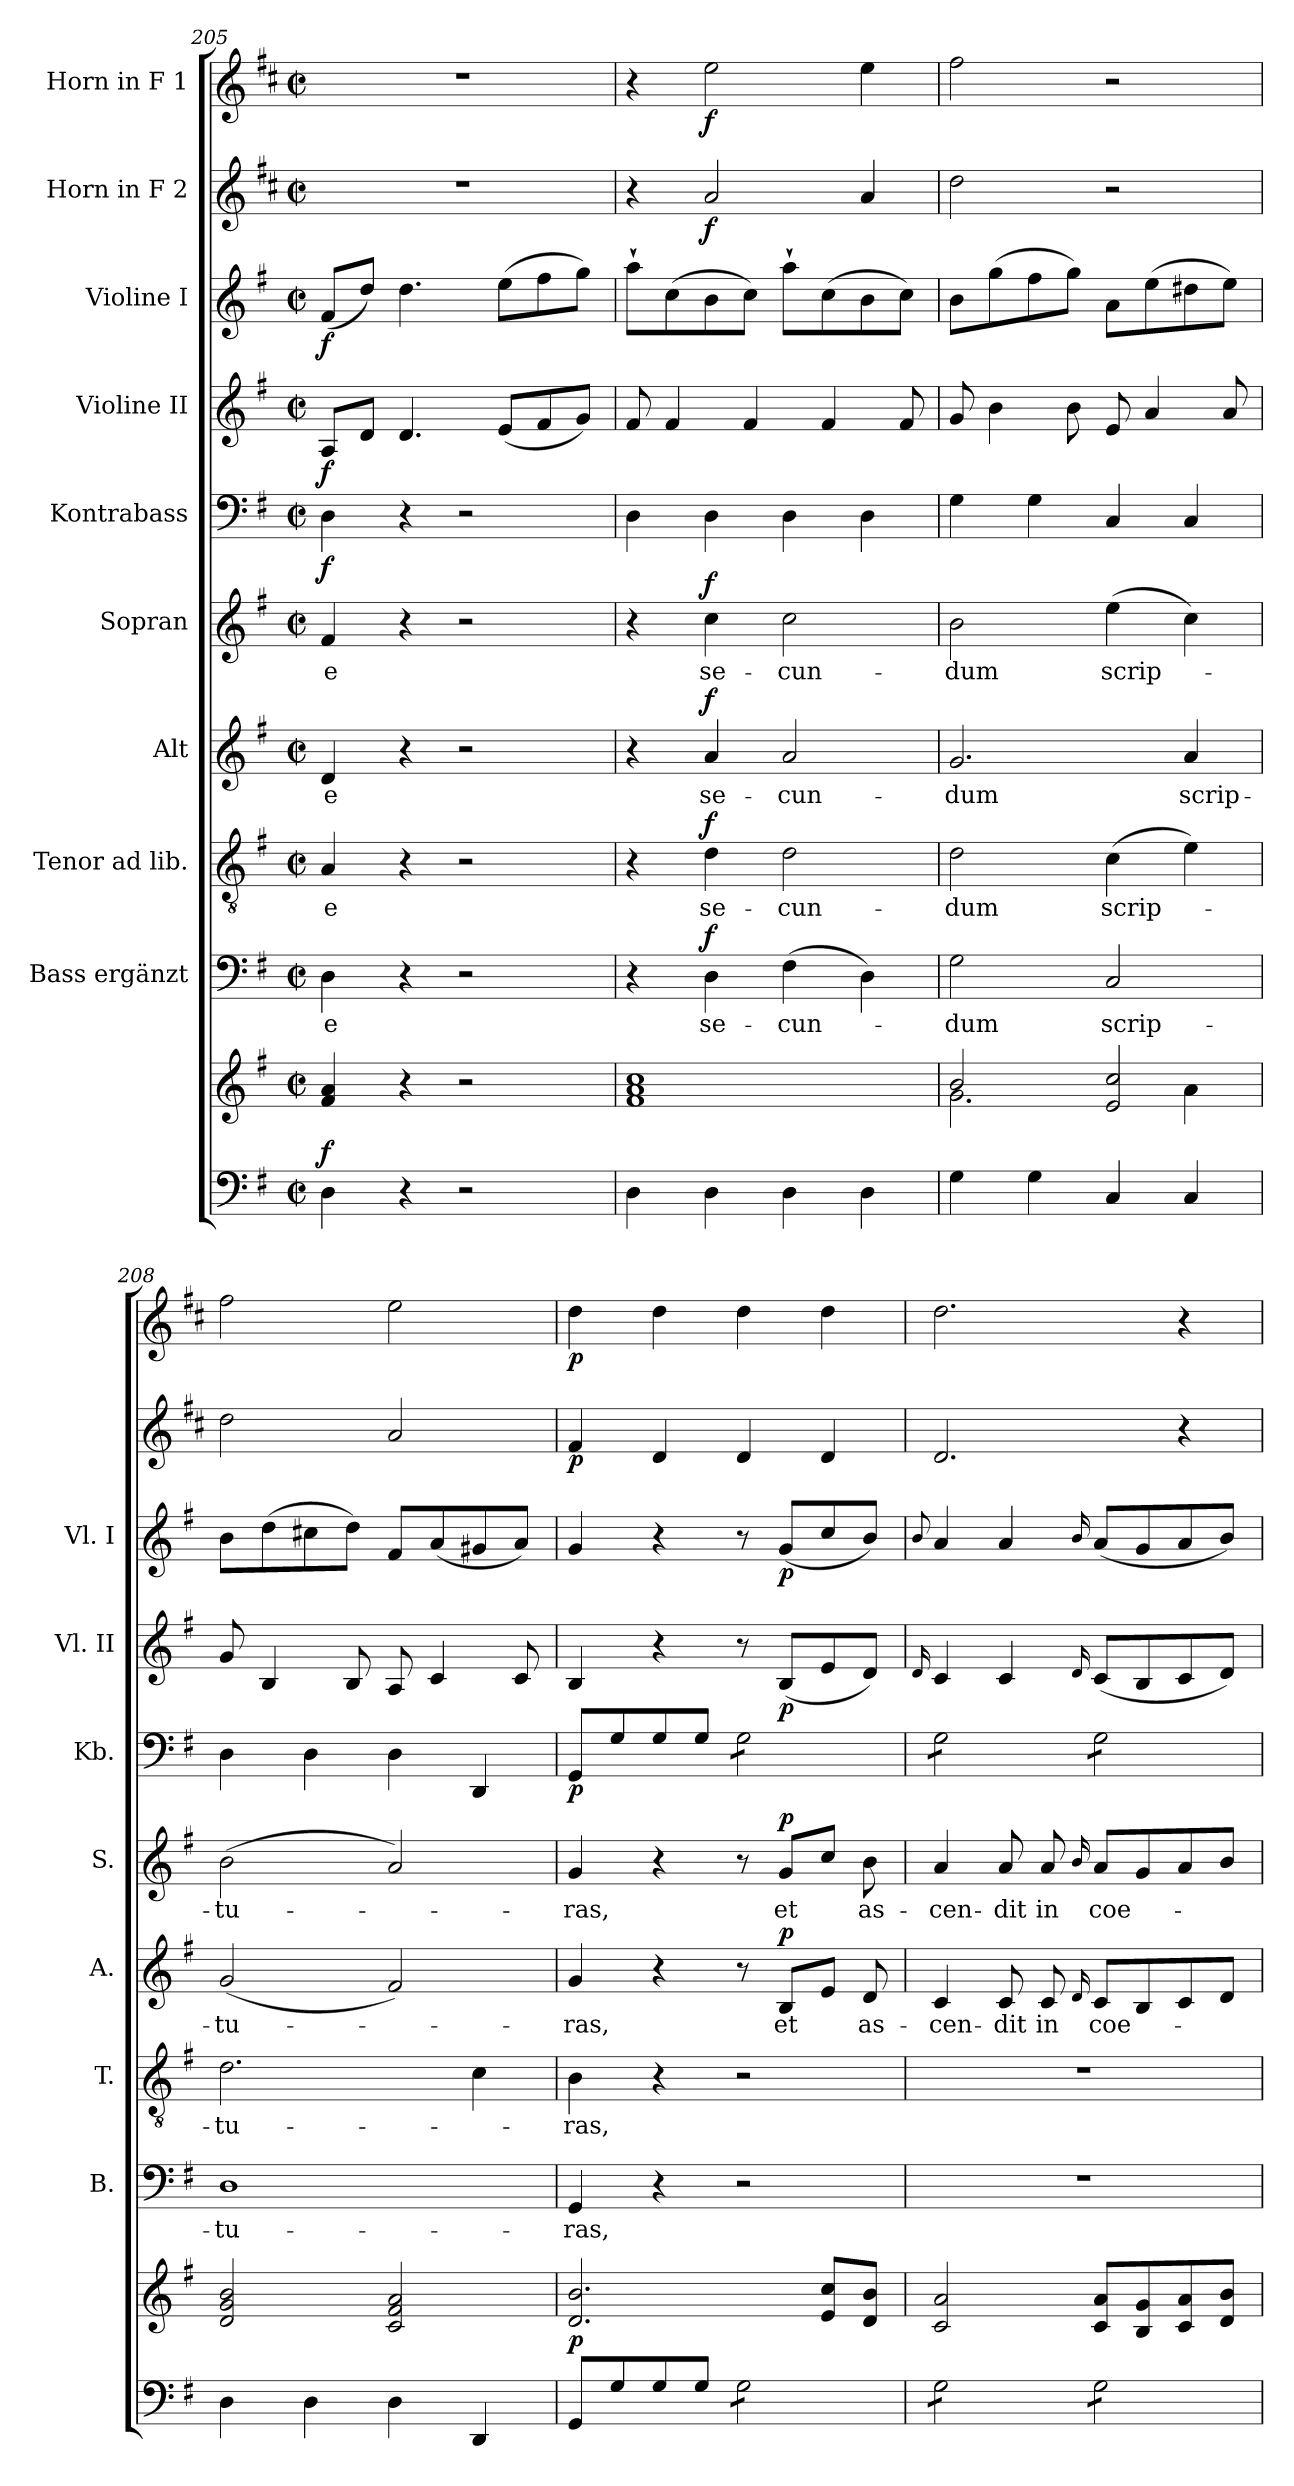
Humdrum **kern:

**kern	**kern	**dynam	**kern	**text	**dynam	**kern	**text	**dynam	**kern	**text	**dynam	**kern	**text	**dynam	**kern	**dynam	**kern	**dynam	**kern	**dynam	**kern	**dynam	**kern	**dynam
*part10	*part10	*part10	*part9	*part9	*part9	*part8	*part8	*part8	*part7	*part7	*part7	*part6	*part6	*part6	*part5	*part5	*part4	*part4	*part3	*part3	*part2	*part2	*part1	*part1
*staff11	*staff10	*staff10/11	*staff9	*staff9	*staff9	*staff8	*staff8	*staff8	*staff7	*staff7	*staff7	*staff6	*staff6	*staff6	*staff5	*staff5	*staff4	*staff4	*staff3	*staff3	*staff2	*staff2	*staff1	*staff1
*	*	*	*I"Bass ergänzt	*	*	*I"Tenor ad lib.	*	*	*I"Alt	*	*	*I"Sopran	*	*	*I"Kontrabass	*	*I"Violine II	*	*I"Violine I	*	*I"Horn in F 2	*	*I"Horn in F 1	*
*	*	*	*I'B.	*	*	*I'T.	*	*	*I'A.	*	*	*I'S.	*	*	*I'Kb.	*	*I'Vl. II	*	*I'Vl. I	*	*	*	*	*
*clefF4	*clefG2	*	*clefF4	*	*	*clefGv2	*	*	*clefG2	*	*	*clefG2	*	*	*clefF4	*	*clefG2	*	*clefG2	*	*clefG2	*	*clefG2	*
*	*	*	*	*	*	*	*	*	*	*	*	*	*	*	*ITrd7c12	*	*	*	*	*	*ITrd4c7	*	*ITrd4c7	*
*k[f#]	*k[f#]	*	*k[f#]	*	*	*k[f#]	*	*	*k[f#]	*	*	*k[f#]	*	*	*k[f#]	*	*k[f#]	*	*k[f#]	*	*k[f#]	*	*k[f#]	*
*G:	*G:	*	*G:	*	*	*G:	*	*	*G:	*	*	*G:	*	*	*G:	*	*G:	*	*G:	*	*G:	*	*G:	*
*M2/2	*M2/2	*	*M2/2	*	*	*M2/2	*	*	*M2/2	*	*	*M2/2	*	*	*M2/2	*	*M2/2	*	*M2/2	*	*M2/2	*	*M2/2	*
*met(c|)	*met(c|)	*	*met(c|)	*	*	*met(c|)	*	*	*met(c|)	*	*	*met(c|)	*	*	*met(c|)	*	*met(c|)	*	*met(c|)	*	*met(c|)	*	*met(c|)	*
=205	=205	=205	=205	=205	=205	=205	=205	=205	=205	=205	=205	=205	=205	=205	=205	=205	=205	=205	=205	=205	=205	=205	=205	=205
!	!	!LO:DY:a=2	!	!LO:LY:b	!	!	!LO:LY:b	!	!	!LO:LY:b	!	!	!LO:LY:b	!	!	!LO:DY:b	!	!LO:DY:b	!	!LO:DY:b	!	!	!	!
4D\	4f#/ 4a/	f	4D\	-e	.	4A/	-e	.	4d/	-e	.	4f#/	-e	.	4DD\	f	8A/L	f	(<8f#/L	f	1r	.	1r	.
.	.	.	.	.	.	.	.	.	.	.	.	.	.	.	.	.	8d/J	.	8dd/J)	.	.	.	.	.
4r	4r	.	4r	.	.	4r	.	.	4r	.	.	4r	.	.	4r	.	4.d/	.	4.dd\	.	.	.	.	.
2r	2r	.	2r	.	.	2r	.	.	2r	.	.	2r	.	.	2r	.	.	.	.	.	.	.	.	.
.	.	.	.	.	.	.	.	.	.	.	.	.	.	.	.	.	(<8e/L	.	(>8ee\L	.	.	.	.	.
.	.	.	.	.	.	.	.	.	.	.	.	.	.	.	.	.	8f#/	.	8ff#\	.	.	.	.	.
.	.	.	.	.	.	.	.	.	.	.	.	.	.	.	.	.	8g/J)	.	8gg\J)	.	.	.	.	.
=206	=206	=206	=206	=206	=206	=206	=206	=206	=206	=206	=206	=206	=206	=206	=206	=206	=206	=206	=206	=206	=206	=206	=206	=206
4D\	1f# 1a 1cc	.	4r	.	.	4r	.	.	4r	.	.	4r	.	.	4DD\	.	8f#/	.	8aa`>\L	.	4r	.	4r	.
.	.	.	.	.	.	.	.	.	.	.	.	.	.	.	.	.	4f#/	.	(>8cc\	.	.	.	.	.
!	!	!	!	!LO:LY:b	!LO:DY:a	!	!LO:LY:b	!LO:DY:a	!	!LO:LY:b	!LO:DY:a	!	!LO:LY:b	!LO:DY:a	!	!	!	!	!	!	!	!LO:DY:b	!	!LO:DY:b
4D\	.	.	4D\	se-	f	4d\	se-	f	4a/	se-	f	4cc\	se-	f	4DD\	.	.	.	8b\	.	2d/	f	2a\	f
.	.	.	.	.	.	.	.	.	.	.	.	.	.	.	.	.	4f#/	.	8cc\J)	.	.	.	.	.
!	!	!	!	!LO:LY:b	!	!	!LO:LY:b	!	!	!LO:LY:b	!	!	!LO:LY:b	!	!	!	!	!	!	!	!	!	!	!
4D\	.	.	(>4F#\	-cun-	.	2d\	-cun-	.	2a/	-cun-	.	2cc\	-cun-	.	4DD\	.	.	.	8aa`>\L	.	.	.	.	.
.	.	.	.	.	.	.	.	.	.	.	.	.	.	.	.	.	4f#/	.	(>8cc\	.	.	.	.	.
4D\	.	.	4D\)	.	.	.	.	.	.	.	.	.	.	.	4DD\	.	.	.	8b\	.	4d/	.	4a\	.
.	.	.	.	.	.	.	.	.	.	.	.	.	.	.	.	.	8f#/	.	8cc\J)	.	.	.	.	.
!!LO:PB:g=z
=207	=207	=207	=207	=207	=207	=207	=207	=207	=207	=207	=207	=207	=207	=207	=207	=207	=207	=207	=207	=207	=207	=207	=207	=207
*	*^	*	*	*	*	*	*	*	*	*	*	*	*	*	*	*	*	*	*	*	*	*	*	*
!	!	!	!	!	!LO:LY:b	!	!	!LO:LY:b	!	!	!LO:LY:b	!	!	!LO:LY:b	!	!	!	!	!	!	!	!	!	!	!
4G\	2b/	2.g\	.	2G\	-dum	.	2d\	-dum	.	2.g/	-dum	.	2b\	-dum	.	4GG\	.	8g/	.	8b\L	.	2g\	.	2b\	.
.	.	.	.	.	.	.	.	.	.	.	.	.	.	.	.	.	.	4b\	.	(>8gg\	.	.	.	.	.
4G\	.	.	.	.	.	.	.	.	.	.	.	.	.	.	.	4GG\	.	.	.	8ff#\	.	.	.	.	.
.	.	.	.	.	.	.	.	.	.	.	.	.	.	.	.	.	.	8b\	.	8gg\J)	.	.	.	.	.
!	!	!	!	!	!LO:LY:b	!	!	!LO:LY:b	!	!	!	!	!	!LO:LY:b	!	!	!	!	!	!	!	!	!	!	!
4C/	2e/ 2cc/	.	.	2C/	scrip-	.	(>4c\	scrip-	.	.	.	.	(>4ee\	scrip-	.	4CC/	.	8e/	.	8a\L	.	2r	.	2r	.
.	.	.	.	.	.	.	.	.	.	.	.	.	.	.	.	.	.	4a/	.	(>8ee\	.	.	.	.	.
!	!	!	!	!	!	!	!	!	!	!	!LO:LY:b	!	!	!	!	!	!	!	!	!	!	!	!	!	!
4C/	.	4a\	.	.	.	.	4e\)	.	.	4a/	scrip-	.	4cc\)	.	.	4CC/	.	.	.	8dd#X\	.	.	.	.	.
.	.	.	.	.	.	.	.	.	.	.	.	.	.	.	.	.	.	8a/	.	8ee\J)	.	.	.	.	.
*	*v	*v	*	*	*	*	*	*	*	*	*	*	*	*	*	*	*	*	*	*	*	*	*	*	*
=208	=208	=208	=208	=208	=208	=208	=208	=208	=208	=208	=208	=208	=208	=208	=208	=208	=208	=208	=208	=208	=208	=208	=208	=208
!	!	!	!	!LO:LY:b	!	!	!LO:LY:b	!	!	!LO:LY:b	!	!	!LO:LY:b	!	!	!	!	!	!	!	!	!	!	!
4D\	2d/ 2g/ 2b/	.	1D	-tu-	.	2.d\	-tu-	.	(<2g/	-tu-	.	(>2b\	-tu-	.	4DD\	.	8g/	.	8b\L	.	2g\	.	2b\	.
.	.	.	.	.	.	.	.	.	.	.	.	.	.	.	.	.	4B/	.	(>8dd\	.	.	.	.	.
4D\	.	.	.	.	.	.	.	.	.	.	.	.	.	.	4DD\	.	.	.	8cc#X\	.	.	.	.	.
.	.	.	.	.	.	.	.	.	.	.	.	.	.	.	.	.	8B/	.	8dd\J)	.	.	.	.	.
4D\	2c/ 2f#/ 2a/	.	.	.	.	.	.	.	2f#/)	.	.	2a/)	.	.	4DD\	.	8A/	.	8f#/L	.	2d/	.	2a\	.
.	.	.	.	.	.	.	.	.	.	.	.	.	.	.	.	.	4c/	.	(<8a/	.	.	.	.	.
4DD/	.	.	.	.	.	4c\	.	.	.	.	.	.	.	.	4DDD/	.	.	.	8g#X/	.	.	.	.	.
.	.	.	.	.	.	.	.	.	.	.	.	.	.	.	.	.	8c/	.	8a/J)	.	.	.	.	.
=209	=209	=209	=209	=209	=209	=209	=209	=209	=209	=209	=209	=209	=209	=209	=209	=209	=209	=209	=209	=209	=209	=209	=209	=209
!	!	!LO:DY:a=2	!	!LO:LY:b	!	!	!LO:LY:b	!	!	!LO:LY:b	!	!	!LO:LY:b	!	!	!LO:DY:b	!	!	!	!	!	!LO:DY:b	!	!LO:DY:b
8GG/L	2.d/ 2.b/	p	4GG/	-ras,	.	4B\	-ras,	.	4g/	-ras,	.	4g/	-ras,	.	8GGG/L	p	4B/	.	4g/	.	4B/	p	4g\	p
8G/	.	.	.	.	.	.	.	.	.	.	.	.	.	.	8GG/	.	.	.	.	.	.	.	.	.
8G/	.	.	4r	.	.	4r	.	.	4r	.	.	4r	.	.	8GG/	.	4r	.	4r	.	4G/	.	4g\	.
8G/J	.	.	.	.	.	.	.	.	.	.	.	.	.	.	8GG/J	.	.	.	.	.	.	.	.	.
*tremolo	*	*	*	*	*	*	*	*	*	*	*	*	*	*	*	*	*	*	*	*	*	*	*	*
*	*	*	*	*	*	*	*	*	*	*	*	*	*	*	*tremolo	*	*	*	*	*	*	*	*	*
8G\L	.	.	2r	.	.	2r	.	.	8r	.	.	8r	.	.	8GG\L	.	8r	.	8r	.	4G/	.	4g\	.
!	!	!	!	!	!	!	!	!	!	!LO:LY:b	!LO:DY:a	!	!LO:LY:b	!LO:DY:a	!	!	!	!LO:DY:b	!	!LO:DY:b	!	!	!	!
8G\	.	.	.	.	.	.	.	.	8B/L	et	p	8g/L	et	p	8GG\	.	(<8B/L	p	(<8g/L	p	.	.	.	.
8G\	8e/ 8cc/L	.	.	.	.	.	.	.	8e/J	.	.	8cc/J	.	.	8GG\	.	8e/	.	8cc/	.	4G/	.	4g\	.
!	!	!	!	!	!	!	!	!	!	!LO:LY:b	!	!	!LO:LY:b	!	!	!	!	!	!	!	!	!	!	!
8G\J	8d/ 8b/J	.	.	.	.	.	.	.	8d/	as-	.	8b\	as-	.	8GG\J	.	8d/J)	.	8b/J)	.	.	.	.	.
=210	=210	=210	=210	=210	=210	=210	=210	=210	=210	=210	=210	=210	=210	=210	=210	=210	=210	=210	=210	=210	=210	=210	=210	=210
.	.	.	.	.	.	.	.	.	.	.	.	.	.	.	.	.	16qqd/	.	8qqb/	.	.	.	.	.
!	!	!	!	!	!	!	!	!	!	!LO:LY:b	!	!	!LO:LY:b	!	!	!	!	!	!	!	!	!	!	!
8G\L	2c/ 2a/	.	1r	.	.	1r	.	.	4c/	-cen-	.	4a/	-cen-	.	8GG\L	.	4c/	.	4a/	.	2.G/	.	2.g\	.
8G\	.	.	.	.	.	.	.	.	.	.	.	.	.	.	8GG\	.	.	.	.	.	.	.	.	.
!	!	!	!	!	!	!	!	!	!	!LO:LY:b	!	!	!LO:LY:b	!	!	!	!	!	!	!	!	!	!	!
8G\	.	.	.	.	.	.	.	.	8c/	-dit	.	8a/	-dit	.	8GG\	.	4c/	.	4a/	.	.	.	.	.
!	!	!	!	!	!	!	!	!	!	!LO:LY:b	!	!	!LO:LY:b	!	!	!	!	!	!	!	!	!	!	!
8G\J	.	.	.	.	.	.	.	.	8c/	in	.	8a/	in	.	8GG\J	.	.	.	.	.	.	.	.	.
.	.	.	.	.	.	.	.	.	16qqd/	.	.	16qqb/	.	.	.	.	16qqd/	.	16qqb/	.	.	.	.	.
!	!	!	!	!	!	!	!	!	!	!LO:LY:b	!	!	!LO:LY:b	!	!	!	!	!	!	!	!	!	!	!
8G\L	8c/ 8a/L	.	.	.	.	.	.	.	8c/L	coe-	.	8a/L	coe-	.	8GG\L	.	(<8c/L	.	(<8a/L	.	.	.	.	.
8G\	8B/ 8g/	.	.	.	.	.	.	.	8B/	.	.	8g/	.	.	8GG\	.	8B/	.	8g/	.	.	.	.	.
8G\	8c/ 8a/	.	.	.	.	.	.	.	8c/	.	.	8a/	.	.	8GG\	.	8c/	.	8a/	.	4r	.	4r	.
8G\J	8d/ 8b/J	.	.	.	.	.	.	.	8d/J	.	.	8b/J	.	.	8GG\J	.	8d/J)	.	8b/J)	.	.	.	.	.
*	*	*	*	*	*	*	*	*	*	*	*	*	*	*	*Xtremolo	*	*	*	*	*	*	*	*	*
*Xtremolo	*	*	*	*	*	*	*	*	*	*	*	*	*	*	*	*	*	*	*	*	*	*	*	*
=	=	=	=	=	=	=	=	=	=	=	=	=	=	=	=	=	=	=	=	=	=	=	=	=
*-	*-	*-	*-	*-	*-	*-	*-	*-	*-	*-	*-	*-	*-	*-	*-	*-	*-	*-	*-	*-	*-	*-	*-	*-
